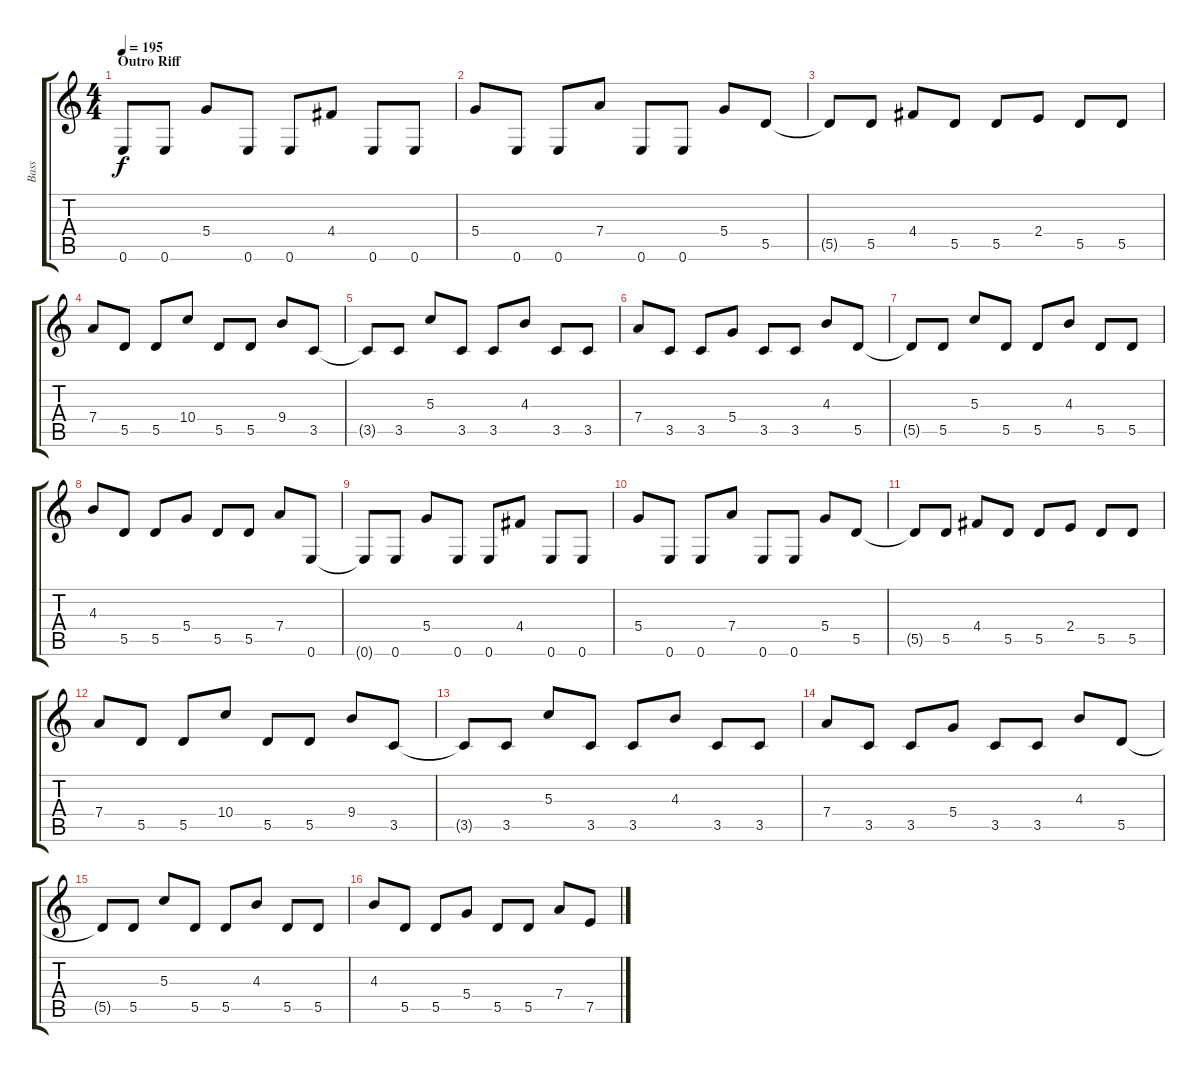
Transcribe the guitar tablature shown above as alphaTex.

\track ("Bass" "Bass") {instrument electricbassfinger}
\staff {score tabs}
\tuning (E4 B3 G3 D3 A2 E2) {hide}
\ts (4 4)
\section ("" "Outro Riff")
\tempo 195
\clef g2
\ks c
0.6{t}.8{dy f} 0.6.8 5.4.8 0.6.8 0.6.8 4.4.8 0.6.8 0.6.8 |
5.4.8 0.6.8 0.6.8 7.4.8 0.6.8 0.6.8 5.4.8 5.5.8 |
5.5{t}.8 5.5.8 4.4.8 5.5.8 5.5.8 2.4.8 5.5.8 5.5.8 |
7.4.8 5.5.8 5.5.8 10.4.8 5.5.8 5.5.8 9.4.8 3.5.8 |
3.5{t}.8 3.5.8 5.3.8 3.5.8 3.5.8 4.3.8 3.5.8 3.5.8 |
7.4.8 3.5.8 3.5.8 5.4.8 3.5.8 3.5.8 4.3.8 5.5.8 |
5.5{t}.8 5.5.8 5.3.8 5.5.8 5.5.8 4.3.8 5.5.8 5.5.8 |
4.3.8 5.5.8 5.5.8 5.4.8 5.5.8 5.5.8 7.4.8 0.6.8 |
\section ("" "")
0.6{t}.8 0.6.8 5.4.8 0.6.8 0.6.8 4.4.8 0.6.8 0.6.8 |
5.4.8 0.6.8 0.6.8 7.4.8 0.6.8 0.6.8 5.4.8 5.5.8 |
5.5{t}.8 5.5.8 4.4.8 5.5.8 5.5.8 2.4.8 5.5.8 5.5.8 |
7.4.8 5.5.8 5.5.8 10.4.8 5.5.8 5.5.8 9.4.8 3.5.8 |
3.5{t}.8 3.5.8 5.3.8 3.5.8 3.5.8 4.3.8 3.5.8 3.5.8 |
7.4.8 3.5.8 3.5.8 5.4.8 3.5.8 3.5.8 4.3.8 5.5.8 |
5.5{t}.8 5.5.8 5.3.8 5.5.8 5.5.8 4.3.8 5.5.8 5.5.8 |
4.3.8 5.5.8 5.5.8 5.4.8 5.5.8 5.5.8 7.4.8 7.5.8
